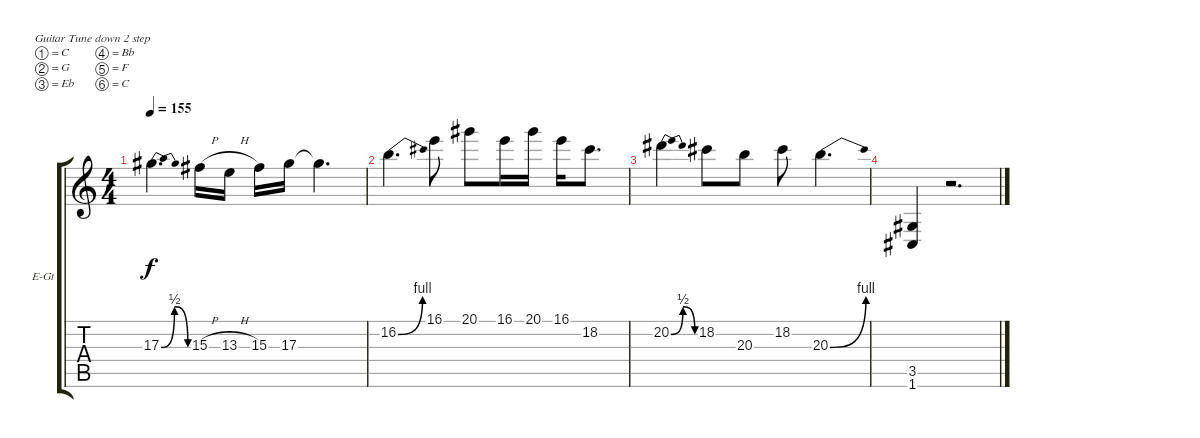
\defaultSystemsLayout 4
\bracketExtendMode groupsimilarinstruments
\firstSystemTrackNameOrientation horizontal
\otherSystemsTrackNameOrientation horizontal
\track ("Christopher Amott" "E-Gt") {instrument overdrivenguitar}
\staff {score tabs}
\tuning (C4 G3 Eb3 Bb2 F2 C2)
\ts (4 4)
\tempo 155
\clef g2
\scale
0.333333
\ks c
17.3{be (bendrelease 0 0 30 2 30 2 60 0)}.4{d dy f} 15.3{h}.16 13.3{h}.16 15.3.16 17.3.16 17.3{t}.4{d} |
\scale
0.333333 16.2{be (bend 0 0 60 4)}.4{d} 16.1.8 20.1.8 16.1.16 20.1.16 16.1.16 18.2.8{d} |
20.2{be (bendrelease 0 0 30 2 30 2 60 0)}.4 18.2.8 20.3.8 18.2.8 20.3{be (bend 0 0 60 4)}.4{d} |
(3.5 1.6).4 r.2{d}
